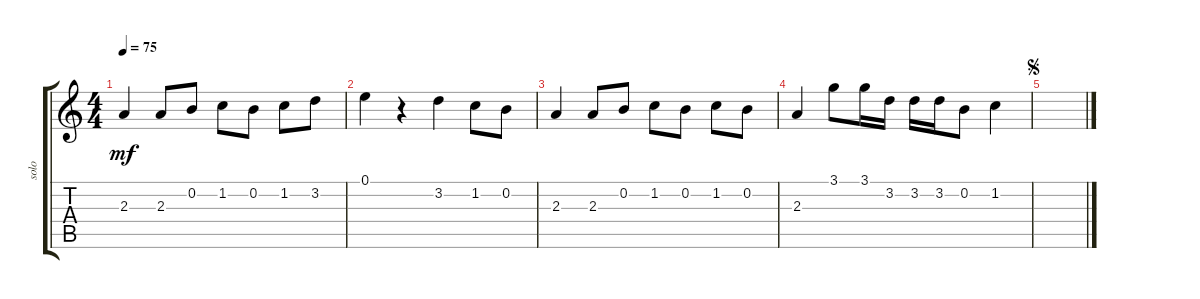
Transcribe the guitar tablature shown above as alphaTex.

\track ("solo" "solo") {instrument acousticguitarnylon}
\staff {score tabs}
\tuning (E4 B3 G3 D3 A2 E2) {hide}
\ts (4 4)
\tempo 75
\clef g2
\ks c
2.3.4{dy mf instrument acousticguitarnylon} 2.3.8 0.2.8 1.2.8 0.2.8 1.2.8 3.2.8 |
0.1.4 r.4 3.2.4 1.2.8 0.2.8 |
2.3.4 2.3.8 0.2.8 1.2.8 0.2.8 1.2.8 0.2.8 |
2.3.4 3.1.8 3.1.16 3.2.16 3.2.16 3.2.16 0.2.8 1.2.4 |
\jump segno
